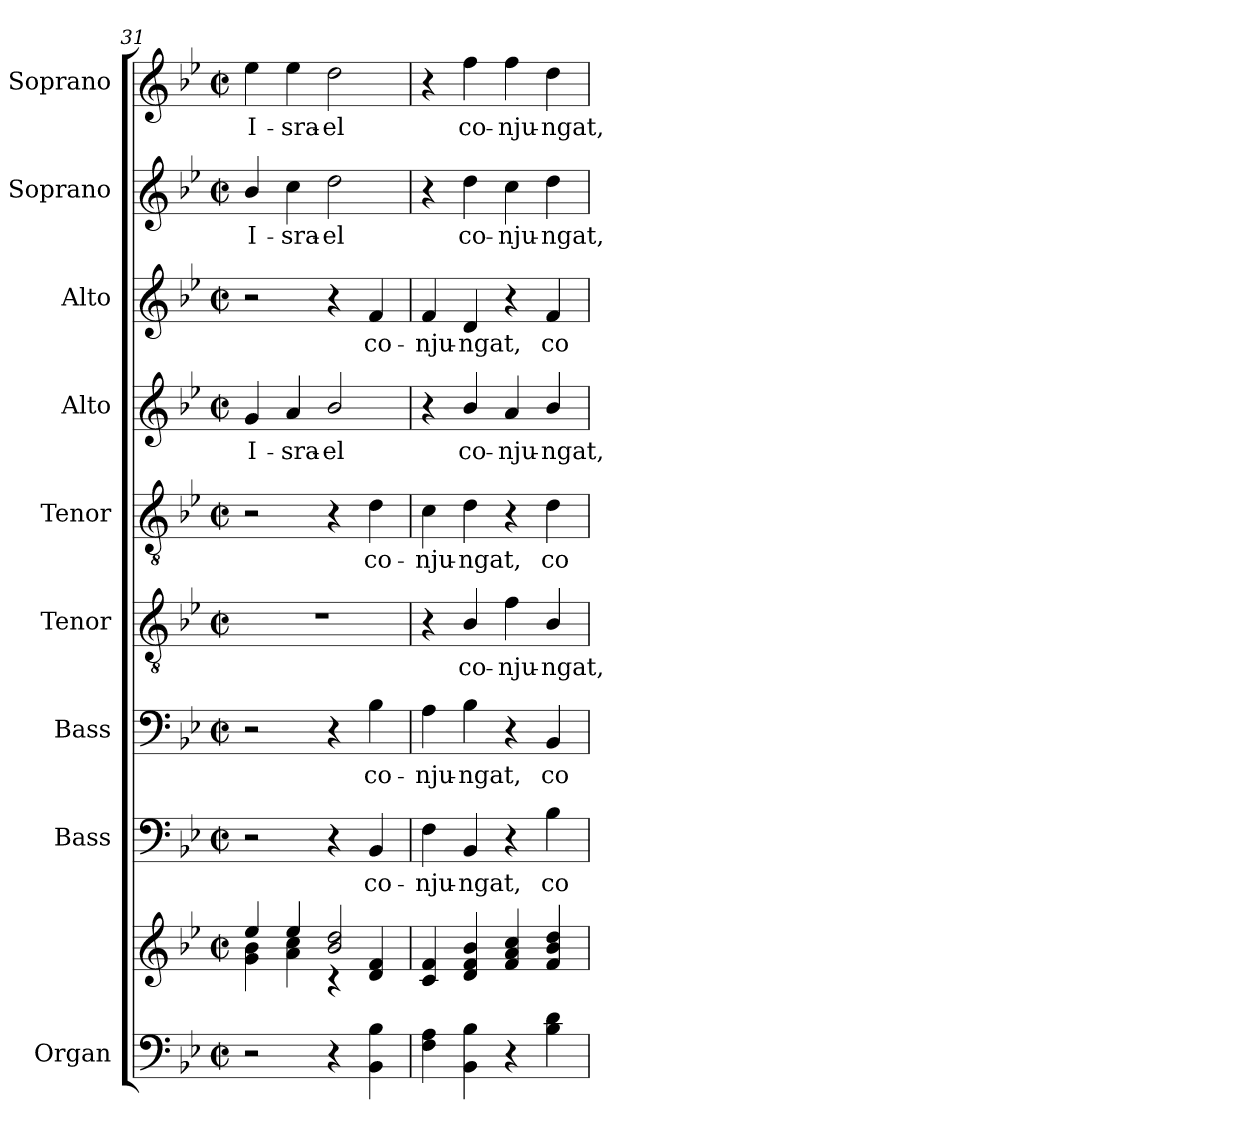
**kern	**kern	**kern	**text	**kern	**text	**kern	**text	**kern	**text	**kern	**text	**kern	**text	**kern	**text	**kern	**text
*part9	*part9	*part8	*part8	*part7	*part7	*part6	*part6	*part5	*part5	*part4	*part4	*part3	*part3	*part2	*part2	*part1	*part1
*staff10	*staff9	*staff8	*staff8	*staff7	*staff7	*staff6	*staff6	*staff5	*staff5	*staff4	*staff4	*staff3	*staff3	*staff2	*staff2	*staff1	*staff1
*I"Organ	*	*I"Bass	*	*I"Bass	*	*I"Tenor	*	*I"Tenor	*	*I"Alto	*	*I"Alto	*	*I"Soprano	*	*I"Soprano	*
*I'Organ.	*	*I'B.	*	*I'B.	*	*I'T.	*	*I'T.	*	*I'A.	*	*I'A.	*	*I'S.	*	*I'S.	*
*clefF4	*clefG2	*clefF4	*	*clefF4	*	*clefGv2	*	*clefGv2	*	*clefG2	*	*clefG2	*	*clefG2	*	*clefG2	*
*	*	*	*	*	*	*ITrd7c12	*	*ITrd7c12	*	*	*	*	*	*	*	*	*
*k[b-e-]	*k[b-e-]	*k[b-e-]	*	*k[b-e-]	*	*k[b-e-]	*	*k[b-e-]	*	*k[b-e-]	*	*k[b-e-]	*	*k[b-e-]	*	*k[b-e-]	*
*B-:	*B-:	*B-:	*	*B-:	*	*B-:	*	*B-:	*	*B-:	*	*B-:	*	*B-:	*	*B-:	*
*M2/2	*M2/2	*M2/2	*	*M2/2	*	*M2/2	*	*M2/2	*	*M2/2	*	*M2/2	*	*M2/2	*	*M2/2	*
*met(c|)	*met(c|)	*met(c|)	*	*met(c|)	*	*met(c|)	*	*met(c|)	*	*met(c|)	*	*met(c|)	*	*met(c|)	*	*met(c|)	*
=31	=31	=31	=31	=31	=31	=31	=31	=31	=31	=31	=31	=31	=31	=31	=31	=31	=31
*	*^	*	*	*	*	*	*	*	*	*	*	*	*	*	*	*	*
!	!	!	!	!	!	!	!	!	!	!	!	!LO:LY:b:color=#000000	!	!	!	!	!	!
!	!	!	!	!	!	!	!	!	!	!	!	!	!	!	!	!LO:LY:b:color=#000000	!	!
!	!	!	!	!	!	!	!	!	!	!	!	!	!	!	!	!	!	!LO:LY:b:color=#000000
2r	4ee-i/	4gi\ 4b-i	2r	.	2r	.	1r	.	2r	.	4gi/	I-	2r	.	4b-i/	I-	4ee-i\	I-
!	!	!	!	!	!	!	!	!	!	!	!	!LO:LY:b:color=#000000	!	!	!	!	!	!
!	!	!	!	!	!	!	!	!	!	!	!	!	!	!	!	!LO:LY:b:color=#000000	!	!
!	!	!	!	!	!	!	!	!	!	!	!	!	!	!	!	!	!	!LO:LY:b:color=#000000
.	4ee-i/	4ai\ 4cci	.	.	.	.	.	.	.	.	4ai/	-sra-	.	.	4cci\	-sra-	4ee-i\	-sra-
!	!	!	!	!	!	!	!	!	!	!	!	!LO:LY:b:color=#000000	!	!	!	!	!	!
!	!	!	!	!	!	!	!	!	!	!	!	!	!	!	!	!LO:LY:b:color=#000000	!	!
!	!	!	!	!	!	!	!	!	!	!	!	!	!	!	!	!	!	!LO:LY:b:color=#000000
4r	2b-i/ 2ddi	4r	4r	.	4r	.	.	.	4r	.	2b-i/	-el	4r	.	2ddi\	-el	2ddi\	-el
!	!	!	!	!LO:LY:b:color=#000000	!	!	!	!	!	!	!	!	!	!	!	!	!	!
!	!	!	!	!	!	!LO:LY:b:color=#000000	!	!	!	!	!	!	!	!	!	!	!	!
!	!	!	!	!	!	!	!	!	!	!LO:LY:b:color=#000000	!	!	!	!	!	!	!	!
!	!	!	!	!	!	!	!	!	!	!	!	!	!	!LO:LY:b:color=#000000	!	!	!	!
4BB-i\ 4B-i	.	4di/ 4fi	4BB-i/	co-	4B-i\	co-	.	.	4Di\	co-	.	.	4fi/	co-	.	.	.	.
*	*v	*v	*	*	*	*	*	*	*	*	*	*	*	*	*	*	*	*
=32	=32	=32	=32	=32	=32	=32	=32	=32	=32	=32	=32	=32	=32	=32	=32	=32	=32
*	*^	*	*	*	*	*	*	*	*	*	*	*	*	*	*	*	*
!	!	!	!	!LO:LY:b:color=#000000	!	!	!	!	!	!	!	!	!	!	!	!	!	!
*	*v	*v	*	*	*	*	*	*	*	*	*	*	*	*	*	*	*	*
*	*^	*	*	*	*	*	*	*	*	*	*	*	*	*	*	*	*
!	!	!	!	!	!	!LO:LY:b:color=#000000	!	!	!	!	!	!	!	!	!	!	!	!
*	*v	*v	*	*	*	*	*	*	*	*	*	*	*	*	*	*	*	*
*	*^	*	*	*	*	*	*	*	*	*	*	*	*	*	*	*	*
!	!	!	!	!	!	!	!	!	!	!LO:LY:b:color=#000000	!	!	!	!	!	!	!	!
*	*v	*v	*	*	*	*	*	*	*	*	*	*	*	*	*	*	*	*
*	*^	*	*	*	*	*	*	*	*	*	*	*	*	*	*	*	*
!	!	!	!	!	!	!	!	!	!	!	!	!	!	!LO:LY:b:color=#000000	!	!	!	!
*	*v	*v	*	*	*	*	*	*	*	*	*	*	*	*	*	*	*	*
4Fi\ 4Ai	4ci/ 4fi	4Fi\	-nju-	4Ai\	-nju-	4r	.	4Ci\	-nju-	4r	.	4fi/	-nju-	4r	.	4r	.
!	!	!	!LO:LY:b:color=#000000	!	!	!	!	!	!	!	!	!	!	!	!	!	!
!	!	!	!	!	!LO:LY:b:color=#000000	!	!	!	!	!	!	!	!	!	!	!	!
!	!	!	!	!	!	!	!LO:LY:b:color=#000000	!	!	!	!	!	!	!	!	!	!
!	!	!	!	!	!	!	!	!	!LO:LY:b:color=#000000	!	!	!	!	!	!	!	!
!	!	!	!	!	!	!	!	!	!	!	!LO:LY:b:color=#000000	!	!	!	!	!	!
!	!	!	!	!	!	!	!	!	!	!	!	!	!LO:LY:b:color=#000000	!	!	!	!
!	!	!	!	!	!	!	!	!	!	!	!	!	!	!	!LO:LY:b:color=#000000	!	!
!	!	!	!	!	!	!	!	!	!	!	!	!	!	!	!	!	!LO:LY:b:color=#000000
4BB-i\ 4B-i	4di/ 4fi 4b-i	4BB-i/	-ngat,	4B-i\	-ngat,	4BB-i/	co-	4Di\	-ngat,	4b-i/	co-	4di/	-ngat,	4ddi\	co-	4ffi\	co-
!	!	!	!	!	!	!	!LO:LY:b:color=#000000	!	!	!	!	!	!	!	!	!	!
!	!	!	!	!	!	!	!	!	!	!	!LO:LY:b:color=#000000	!	!	!	!	!	!
!	!	!	!	!	!	!	!	!	!	!	!	!	!	!	!LO:LY:b:color=#000000	!	!
!	!	!	!	!	!	!	!	!	!	!	!	!	!	!	!	!	!LO:LY:b:color=#000000
4r	4fi/ 4ai 4cci	4r	.	4r	.	4Fi\	-nju-	4r	.	4ai/	-nju-	4r	.	4cci\	-nju-	4ffi\	-nju-
!	!	!	!LO:LY:b:color=#000000	!	!	!	!	!	!	!	!	!	!	!	!	!	!
!	!	!	!	!	!LO:LY:b:color=#000000	!	!	!	!	!	!	!	!	!	!	!	!
!	!	!	!	!	!	!	!LO:LY:b:color=#000000	!	!	!	!	!	!	!	!	!	!
!	!	!	!	!	!	!	!	!	!LO:LY:b:color=#000000	!	!	!	!	!	!	!	!
!	!	!	!	!	!	!	!	!	!	!	!LO:LY:b:color=#000000	!	!	!	!	!	!
!	!	!	!	!	!	!	!	!	!	!	!	!	!LO:LY:b:color=#000000	!	!	!	!
!	!	!	!	!	!	!	!	!	!	!	!	!	!	!	!LO:LY:b:color=#000000	!	!
!	!	!	!	!	!	!	!	!	!	!	!	!	!	!	!	!	!LO:LY:b:color=#000000
4B-i\ 4di	4fi/ 4b-i 4ddi	4B-i\	co-	4BB-i/	co-	4BB-i/	-ngat,	4Di\	co-	4b-i/	-ngat,	4fi/	co-	4ddi\	-ngat,	4ddi\	-ngat,
=	=	=	=	=	=	=	=	=	=	=	=	=	=	=	=	=	=
*-	*-	*-	*-	*-	*-	*-	*-	*-	*-	*-	*-	*-	*-	*-	*-	*-	*-
